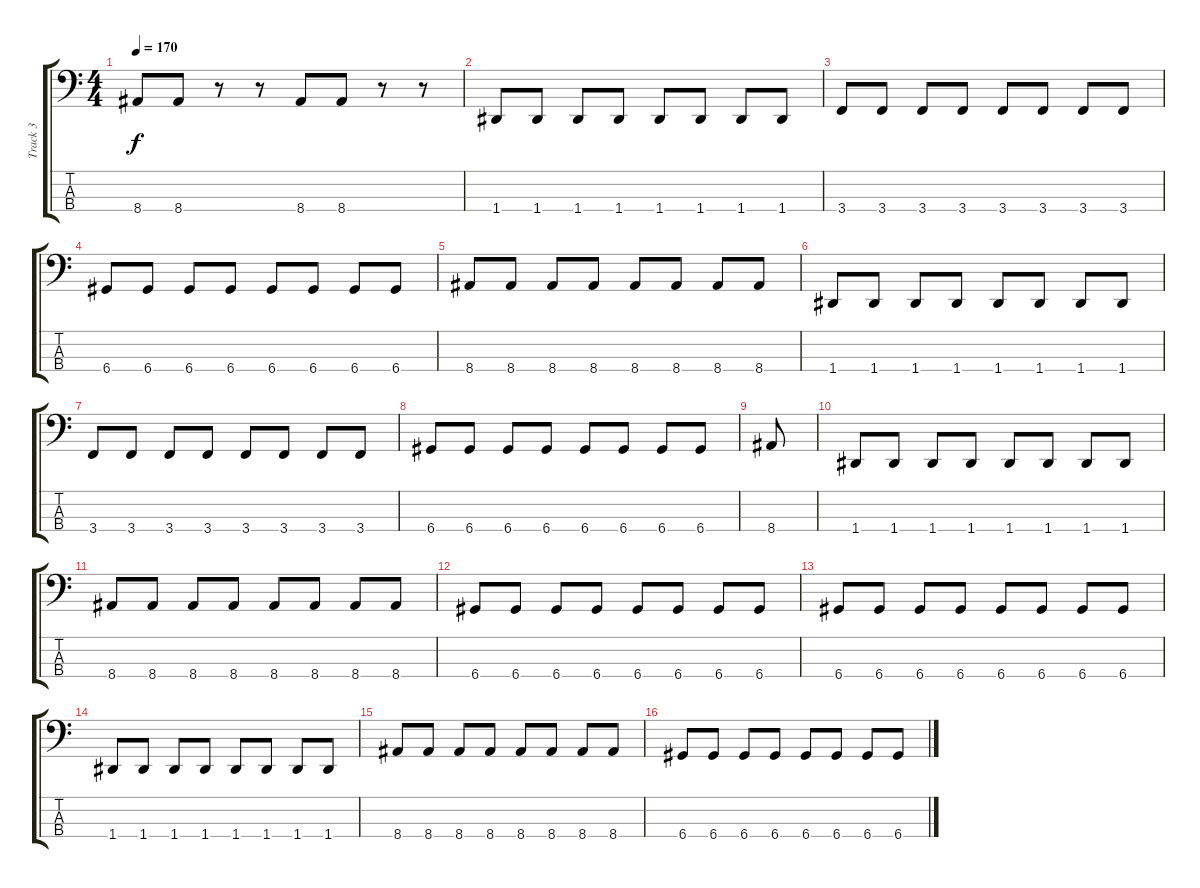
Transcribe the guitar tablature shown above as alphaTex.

\track ("Track 3" "Track 3") {instrument electricbassfinger}
\staff {score tabs}
\tuning (G2 D2 A1 D1) {hide}
\ts (4 4)
\tempo 170
\clef f4
\ks c
8.4.8{dy f} 8.4.8 r.8 r.8 8.4.8 8.4.8 r.8 r.8 |
1.4.8 1.4.8 1.4.8 1.4.8 1.4.8 1.4.8 1.4.8 1.4.8 |
3.4.8 3.4.8 3.4.8 3.4.8 3.4.8 3.4.8 3.4.8 3.4.8 |
6.4.8 6.4.8 6.4.8 6.4.8 6.4.8 6.4.8 6.4.8 6.4.8 |
8.4.8 8.4.8 8.4.8 8.4.8 8.4.8 8.4.8 8.4.8 8.4.8 |
1.4.8 1.4.8 1.4.8 1.4.8 1.4.8 1.4.8 1.4.8 1.4.8 |
3.4.8 3.4.8 3.4.8 3.4.8 3.4.8 3.4.8 3.4.8 3.4.8 |
6.4.8 6.4.8 6.4.8 6.4.8 6.4.8 6.4.8 6.4.8 6.4.8 |
8.4.8 |
1.4.8 1.4.8 1.4.8 1.4.8 1.4.8 1.4.8 1.4.8 1.4.8 |
8.4.8 8.4.8 8.4.8 8.4.8 8.4.8 8.4.8 8.4.8 8.4.8 |
6.4.8 6.4.8 6.4.8 6.4.8 6.4.8 6.4.8 6.4.8 6.4.8 |
6.4.8 6.4.8 6.4.8 6.4.8 6.4.8 6.4.8 6.4.8 6.4.8 |
1.4.8 1.4.8 1.4.8 1.4.8 1.4.8 1.4.8 1.4.8 1.4.8 |
8.4.8 8.4.8 8.4.8 8.4.8 8.4.8 8.4.8 8.4.8 8.4.8 |
6.4.8 6.4.8 6.4.8 6.4.8 6.4.8 6.4.8 6.4.8 6.4.8
